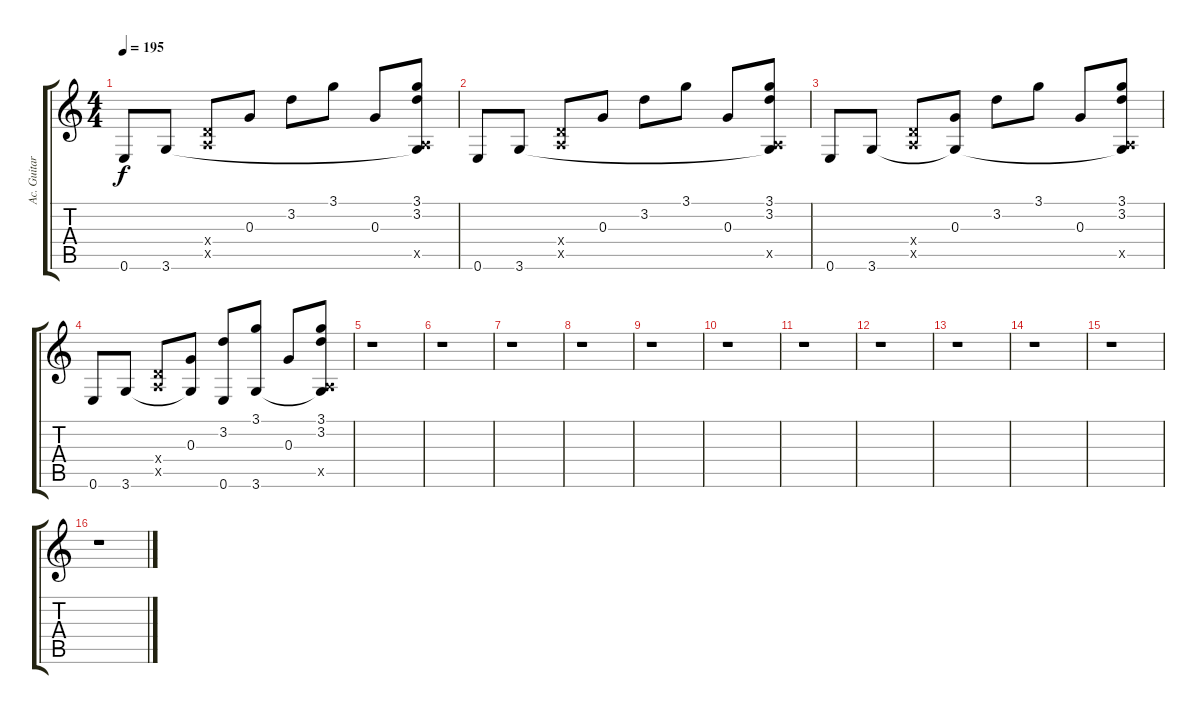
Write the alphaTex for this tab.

\track ("Ac. Guitar 2" "Ac. Guitar") {instrument acousticguitarsteel}
\staff {score tabs}
\tuning (E4 B3 G3 D3 A2 E2) {hide}
\ts (4 4)
\tempo 195
\clef g2
\ks c
0.6.8{dy f} 3.6.8 (0.4{x} 0.5{x}).8 0.3.8 3.2.8 3.1.8 0.3.8 (3.1 3.2 0.5{x} 3.6{t}).8 |
0.6.8 3.6.8 (0.4{x} 0.5{x}).8 0.3.8 3.2.8 3.1.8 0.3.8 (3.1 3.2 0.5{x} 3.6{t}).8 |
0.6.8 3.6.8 (0.4{x} 0.5{x}).8 (0.3 3.6{t}).8 3.2.8 3.1.8 0.3.8 (3.1 3.2 0.5{x} 3.6{t}).8 |
0.6.8 3.6.8 (0.4{x} 0.5{x}).8 (0.3 3.6{t}).8 (3.2 0.6).8 (3.1 3.6).8 0.3.8 (3.1 3.2 0.5{x} 3.6{t}).8 |
r.1 |
r.1 |
r.1 |
r.1 |
r.1 |
r.1 |
r.1 |
r.1 |
r.1 |
r.1 |
r.1 |
r.1
